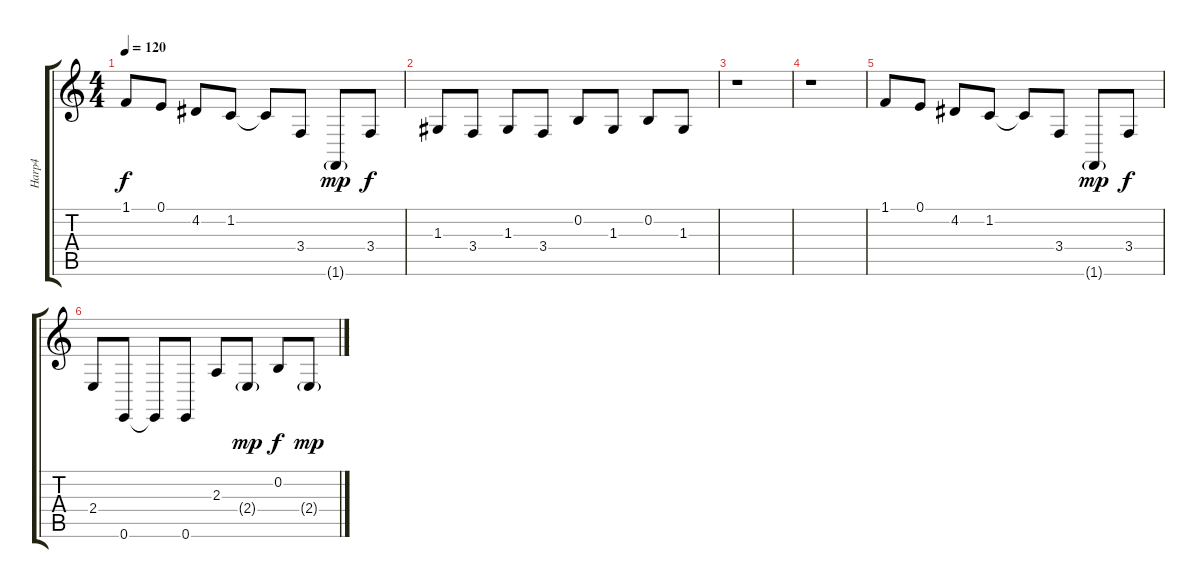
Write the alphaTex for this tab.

\track ("Harp4" "Harp4") {instrument orchestralharp}
\staff {score tabs}
\tuning (E4 B3 G3 D3 A2 E2) {hide}
\ts (4 4)
\tempo 120
\clef g2
\ks c
1.1.8{dy f} 0.1.8 4.2.8 1.2.8 1.2{t}.8 3.4.8 1.6{g}.8{dy mp} 3.4.8{dy f} |
1.3.8 3.4.8 1.3.8 3.4.8 0.2.8 1.3.8 0.2.8 1.3.8 |
r.1 |
r.1 |
1.1.8 0.1.8 4.2.8 1.2.8 1.2{t}.8 3.4.8 1.6{g}.8{dy mp} 3.4.8{dy f} |
2.4.8 0.6.8 0.6{t}.8 0.6.8 2.3.8 2.4{g}.8{dy mp} 0.2.8{dy f} 2.4{g}.8{dy mp}
